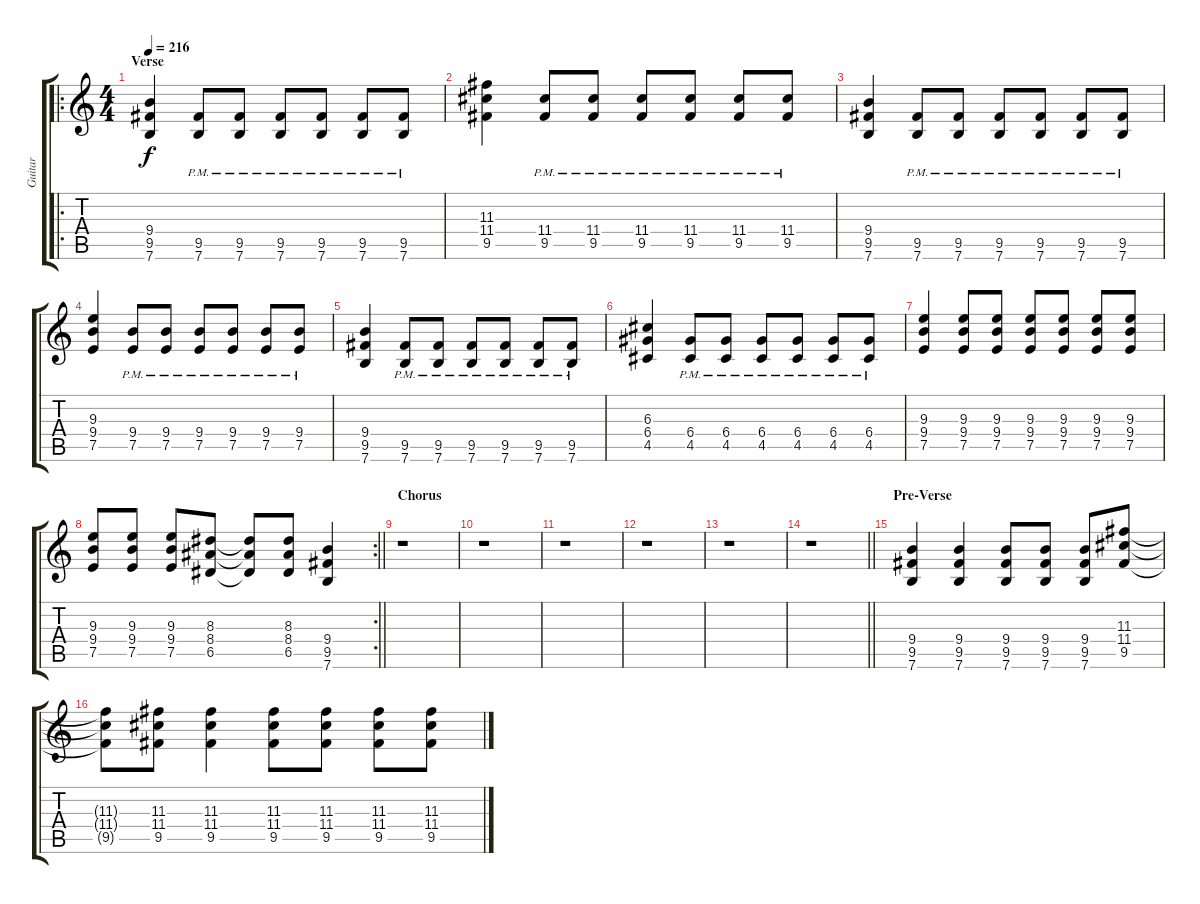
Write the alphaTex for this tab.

\track ("Guitar" "Guitar") {instrument distortionguitar}
\staff {score tabs}
\tuning (E4 B3 G3 D3 A2 E2) {hide}
\ro
\ts (4 4)
\section ("" "Verse")
\tempo 216
\clef g2
\ks c
(9.4 9.5 7.6).4{dy f} (9.5{pm} 7.6{pm}).8 (9.5{pm} 7.6{pm}).8 (9.5{pm} 7.6{pm}).8 (9.5{pm} 7.6{pm}).8 (9.5{pm} 7.6{pm}).8 (9.5{pm} 7.6{pm}).8 |
(11.3 11.4 9.5).4 (11.4{pm} 9.5{pm}).8 (11.4{pm} 9.5{pm}).8 (11.4{pm} 9.5{pm}).8 (11.4{pm} 9.5{pm}).8 (11.4{pm} 9.5{pm}).8 (11.4{pm} 9.5{pm}).8 |
(9.4 9.5 7.6).4 (9.5{pm} 7.6{pm}).8 (9.5{pm} 7.6{pm}).8 (9.5{pm} 7.6{pm}).8 (9.5{pm} 7.6{pm}).8 (9.5{pm} 7.6{pm}).8 (9.5{pm} 7.6{pm}).8 |
(9.3 9.4 7.5).4 (9.4{pm} 7.5{pm}).8 (9.4{pm} 7.5{pm}).8 (9.4{pm} 7.5{pm}).8 (9.4{pm} 7.5{pm}).8 (9.4{pm} 7.5{pm}).8 (9.4{pm} 7.5{pm}).8 |
(9.4 9.5 7.6).4 (9.5{pm} 7.6{pm}).8 (9.5{pm} 7.6{pm}).8 (9.5{pm} 7.6{pm}).8 (9.5{pm} 7.6{pm}).8 (9.5{pm} 7.6{pm}).8 (9.5{pm} 7.6{pm}).8 |
(6.3 6.4 4.5).4 (6.4{pm} 4.5{pm}).8 (6.4{pm} 4.5{pm}).8 (6.4{pm} 4.5{pm}).8 (6.4{pm} 4.5{pm}).8 (6.4{pm} 4.5{pm}).8 (6.4{pm} 4.5{pm}).8 |
(9.3 9.4 7.5).4 (9.3 9.4 7.5).8 (9.3 9.4 7.5).8 (9.3 9.4 7.5).8 (9.3 9.4 7.5).8 (9.3 9.4 7.5).8 (9.3 9.4 7.5).8 |
\rc 2
\barLineRight lightlight
(9.3 9.4 7.5).8 (9.3 9.4 7.5).8 (9.3 9.4 7.5).8 (8.3 8.4 6.5).8 (8.3{t} 8.4{t} 6.5{t}).8 (8.3 8.4 6.5).8 (9.4 9.5 7.6).4 |
\section ("" "Chorus")
r.1 |
r.1 |
r.1 |
r.1 |
r.1 |
\barLineRight lightlight
r.1 |
\section ("" "Pre-Verse")
(9.4 9.5 7.6).4 (9.4 9.5 7.6).4 (9.4 9.5 7.6).8 (9.4 9.5 7.6).8 (9.4 9.5 7.6).8 (11.3 11.4 9.5).8 |
(11.3{t} 11.4{t} 9.5{t}).8 (11.3 11.4 9.5).8 (11.3 11.4 9.5).4 (11.3 11.4 9.5).8 (11.3 11.4 9.5).8 (11.3 11.4 9.5).8 (11.3 11.4 9.5).8
